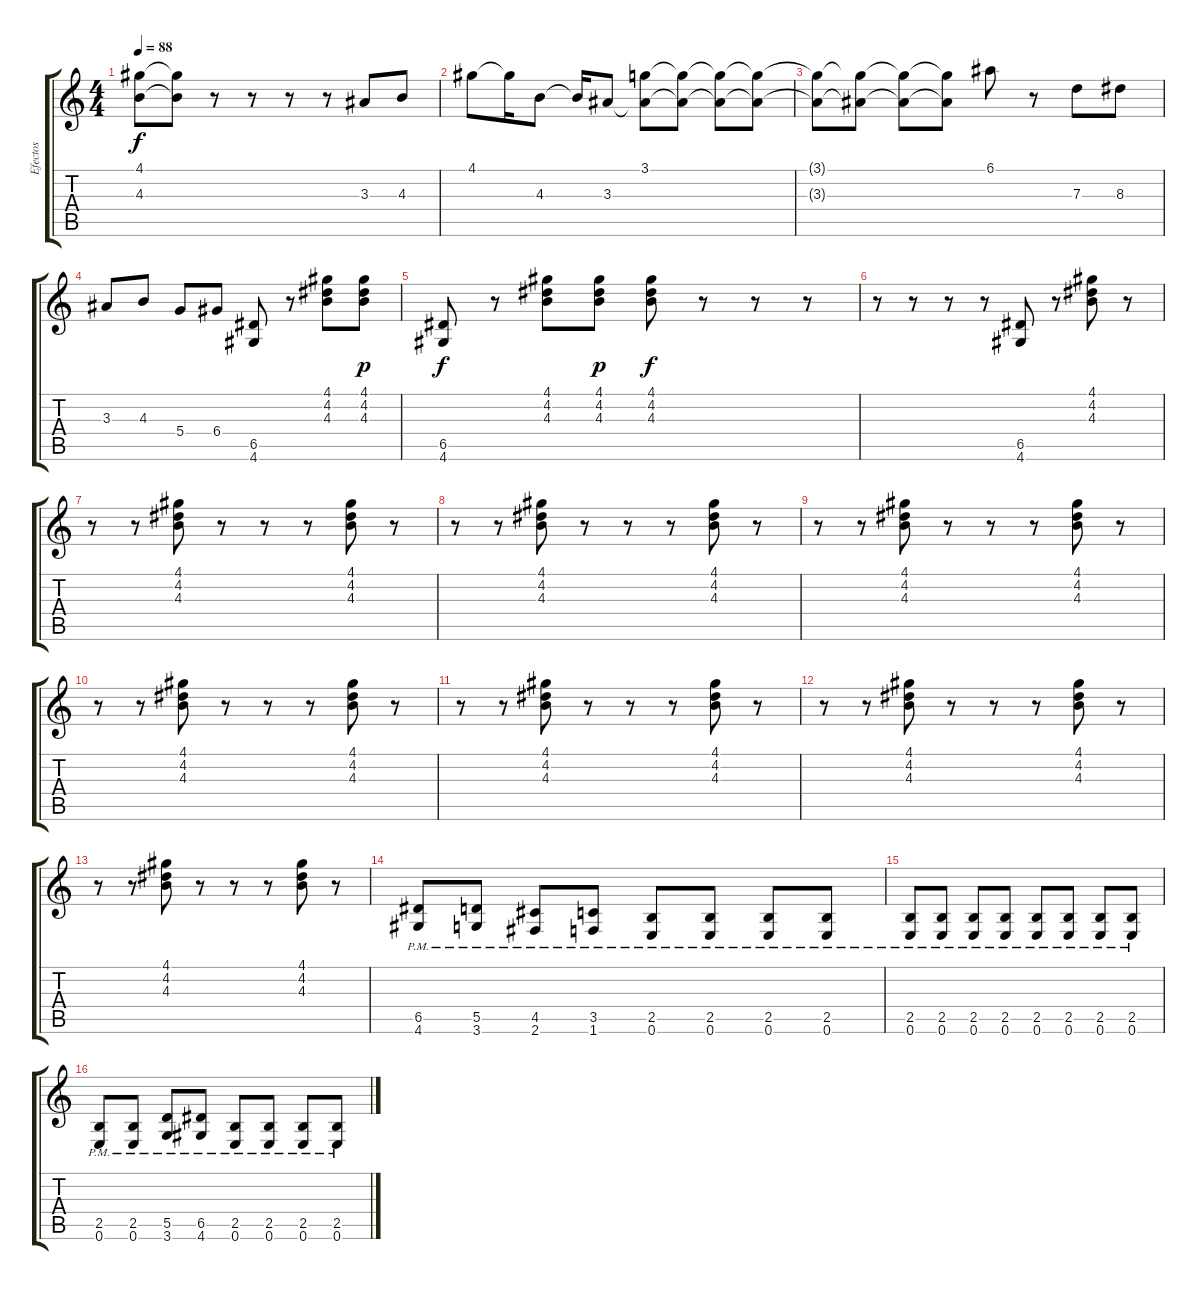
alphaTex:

\track ("Efectos" "Efectos") {instrument electricguitarmuted}
\staff {score tabs}
\tuning (E4 B3 G3 D3 A2 E2) {hide}
\ts (4 4)
\tempo 88
\clef g2
\ks c
(4.1{t} 4.3{t}).8{dy f} (4.1{t} 4.3{t}).8 r.8 r.8 r.8 r.8 3.3.8 4.3.8 |
4.1.8 4.1{t}.16 4.3.8 4.3{t}.16 3.3.8 (3.1 3.3{t}).8 (3.1{t} 3.3{t}).8 (3.1{t} 3.3{t}).8 (3.1{t} 3.3{t}).8 |
(3.1{t} 3.3{t}).8 (3.1{t} 3.3{t}).8 (3.1{t} 3.3{t}).8 (3.1{t} 3.3{t}).8 6.1.8 r.8{volume 11 instrument electricguitarmuted} 7.3.8 8.3.8 |
3.3.8 4.3.8 5.4.8 6.4.8 (6.5 4.6).8 r.8 (4.1 4.2 4.3).8 (4.1 4.2 4.3).8{dy p} |
(6.5 4.6).8{dy f} r.8 (4.1 4.2 4.3).8 (4.1 4.2 4.3).8{dy p} (4.1 4.2 4.3).8{dy f} r.8 r.8 r.8 |
r.8 r.8 r.8 r.8 (6.5 4.6).8 r.8 (4.1 4.2 4.3).8 r.8 |
r.8 r.8 (4.1 4.2 4.3).8 r.8 r.8 r.8 (4.1 4.2 4.3).8 r.8 |
r.8 r.8 (4.1 4.2 4.3).8 r.8 r.8 r.8 (4.1 4.2 4.3).8 r.8 |
r.8 r.8 (4.1 4.2 4.3).8 r.8 r.8 r.8 (4.1 4.2 4.3).8 r.8 |
r.8 r.8 (4.1 4.2 4.3).8 r.8 r.8 r.8 (4.1 4.2 4.3).8 r.8 |
r.8 r.8 (4.1 4.2 4.3).8 r.8 r.8 r.8 (4.1 4.2 4.3).8 r.8 |
r.8 r.8 (4.1 4.2 4.3).8 r.8 r.8 r.8 (4.1 4.2 4.3).8 r.8 |
r.8 r.8 (4.1 4.2 4.3).8 r.8 r.8 r.8 (4.1 4.2 4.3).8 r.8 |
(6.5{pm} 4.6{pm}).8{volume 12 instrument overdrivenguitar} (5.5{pm} 3.6{pm}).8 (4.5{pm} 2.6{pm}).8 (3.5{pm} 1.6{pm}).8 (2.5{pm} 0.6{pm}).8 (2.5{pm} 0.6{pm}).8 (2.5{pm} 0.6{pm}).8 (2.5{pm} 0.6{pm}).8 |
(2.5{pm} 0.6{pm}).8 (2.5{pm} 0.6{pm}).8 (2.5{pm} 0.6{pm}).8 (2.5{pm} 0.6{pm}).8 (2.5{pm} 0.6{pm}).8 (2.5{pm} 0.6{pm}).8 (2.5{pm} 0.6{pm}).8 (2.5{pm} 0.6{pm}).8 |
(2.5{pm} 0.6{pm}).8 (2.5{pm} 0.6{pm}).8 (5.5{pm} 3.6{pm}).8 (6.5{pm} 4.6{pm}).8 (2.5{pm} 0.6{pm}).8 (2.5{pm} 0.6{pm}).8 (2.5{pm} 0.6{pm}).8 (2.5{pm} 0.6{pm}).8
